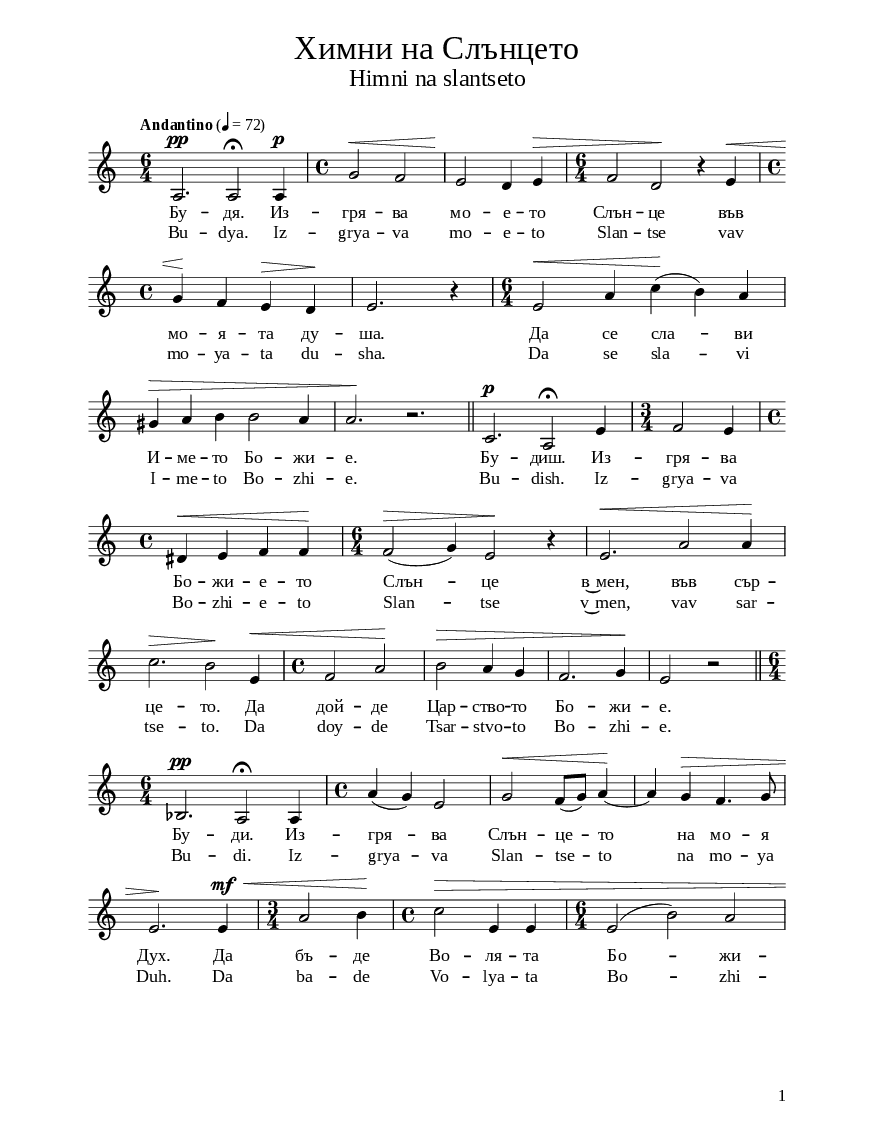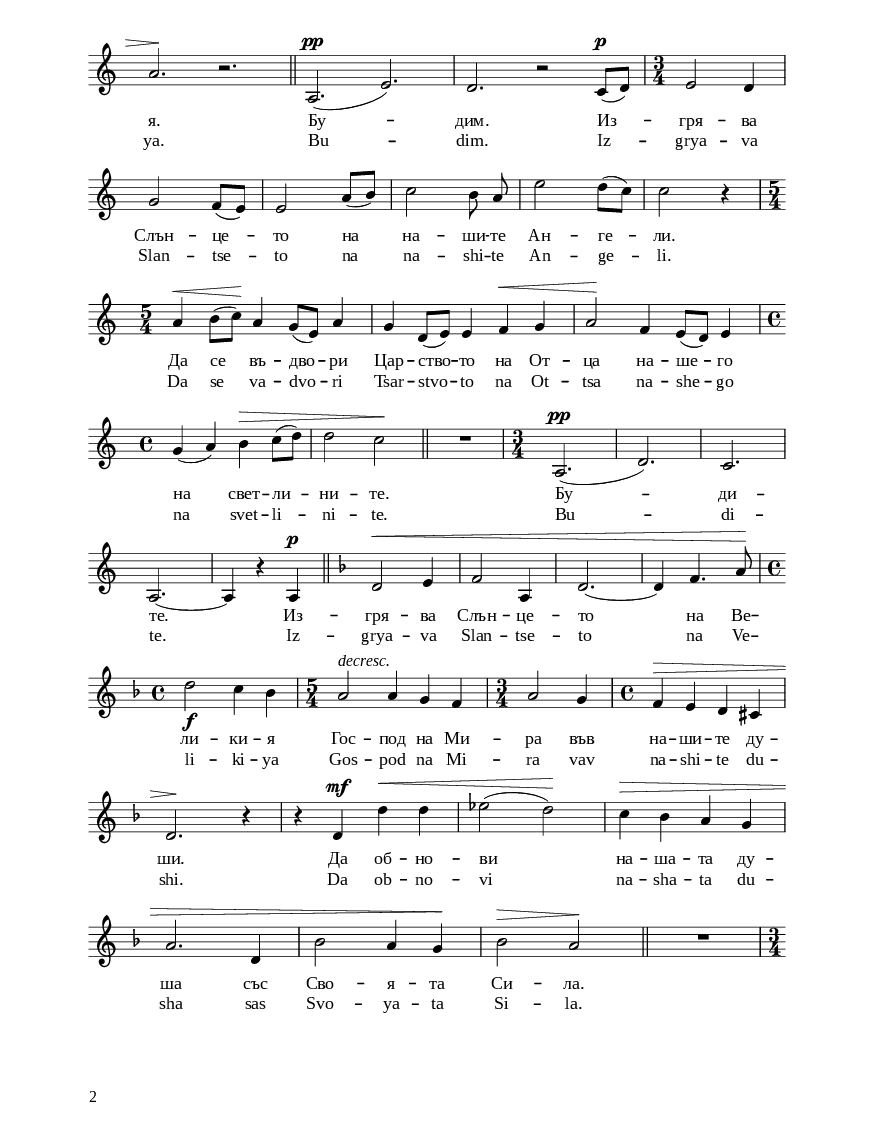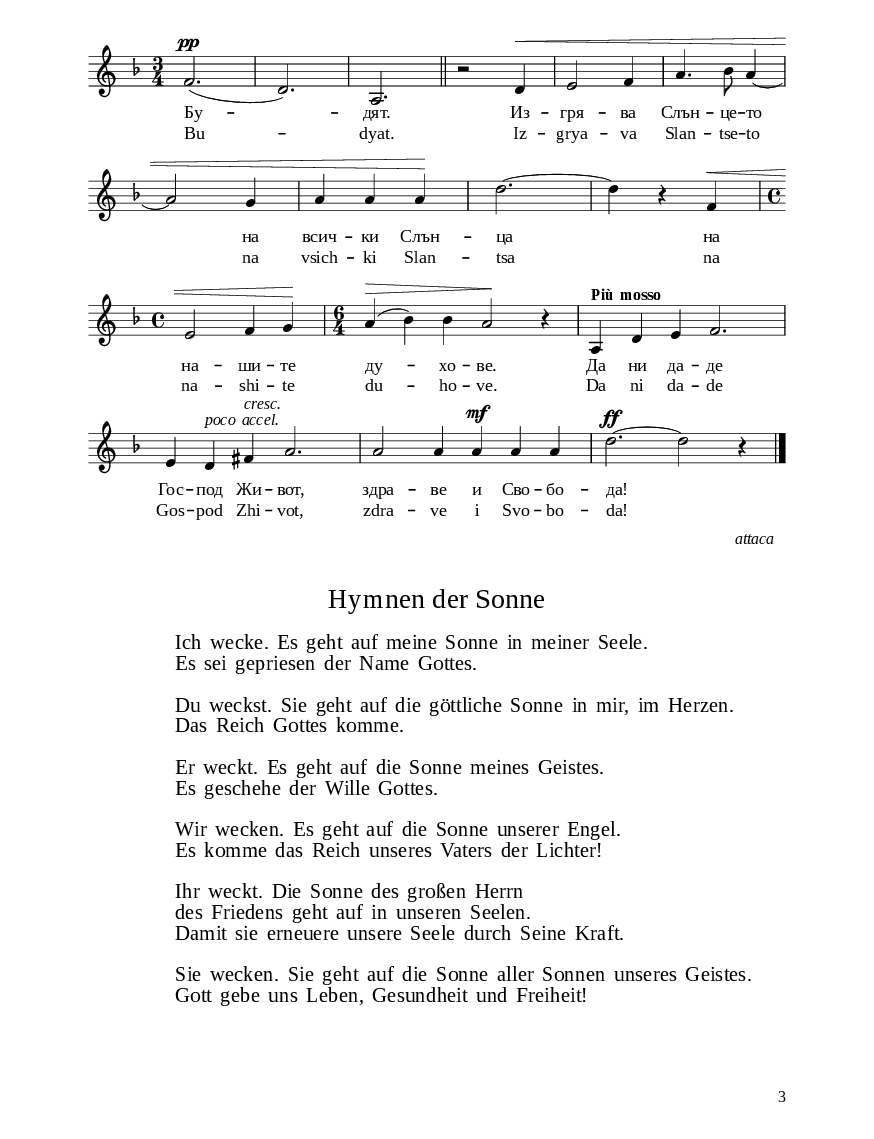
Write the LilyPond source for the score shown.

\version "2.24.1"

% include paper part and global functions
\include "include/globals.ily"

\bookpart {
  \label #'ref202
  \tocItem \markup "Химни на Слънцето – Himni na slantseto "
  \include "include/bookpart-paper.ily"
  \score {
    \include "include/score-layout.ily"

    \new Voice \relative c' {
     \clef treble
      \key a \minor
      \time 6/4
      \tempoFunc "Andantino" 4 "72"
      \autoBeamOff
    a2.^\pp  a2 ^\fermata  a4^\p | % 2
  \time 4/4  | % 2
   g'2^\<  f2 | % 3
   e2 \!  d4  e4^\> | % 4
  \time 6/4  | % 4
   f2  d2 \! r4  
   \override Hairpin.to-barline = ##f
   \override Hairpin.after-line-breaking = ##t 
   e4^\< \break | % 5
   
  \time 4/4  | % 5
   g4 \! f4  e4^\>  d4  \! | % 6
   e2. r4 | % 7
  \time 6/4  | % 7
   e2^\<  a4  c4 ( \!  b4 )
   a4 \break | % 8
   gis4^\>  a4  b4  b2  a4
  | % 9
   a2. \! r2. \bar "||"
   c,2.^\p  a2 ^\fermata  e'4 | % 11
  \time 3/4  | % 11
   f2  e4 \break | % 12
    \time 4/4  | % 12
   dis4^\<  e4  f4  f4 \! | % 13
  \time 6/4  | % 13
   f2 (^\>  g4 )  e2 \! r4 | % 14
   e2.^\<  a2  a4 \! \break | % 15
   c2.^\>  b2 \! e,4^\< | % 16
  \time 4/4  | % 16
   f2  a2  \! | % 17
   b2^\>  a4  g4 | % 18
   f2.  g4  \! | % 19
   e2 r2 \bar "||"
  \break | 
  \time 6/4  | 
   bes2.^\pp  a2 ^\fermata  a4 | % 21
  \time 4/4  | % 21
   a'4 (  g4 )  e2 | % 22
   g2^\<  f8 ( [  g8 ) ]  a4 ~ \! | % 23
   a4  g4^\>  f4.  g8 \break | % 24
   e2.  \! e4 \mf ^\< | % 25
  \time 3/4  | % 25
   a2  b4 \! | % 26
  \time 4/4  | % 26
   c2^\>  e,4  e4 | % 27
  \time 6/4  | % 27
   e2 (  b'2 )  a2 \break | % 28
   a2. \! r2. \bar "||"
   a,2. (^\pp  e'2. ) |
   d2. r2  c8 ( [^\p  d8 ) ] | % 31
  \time 3/4  | % 31
   e2  d4  | % 32
     \break g2  f8 ( [  e8 ) ] | % 33
   e2  a8 ( [  b8 ) ] | % 34
   c2  b8  a8 | % 35
   e'2  d8 ( [  c8 ) ] | % 36
   c2 r4 \break | % 37
  \time 5/4  | % 37
   a4^\<  b8 ( [  c8 ) ] \!  a4
   g8 ( [  e8 ) ]  a4 | % 38
   g4  d8 ( [  e8 ) ]  e4  f4
  ^\<  g4 | % 39
   a2  \! f4  e8 ( [  d8 ) ] 
  e4 \break | 
  \time 4/4  |
   g4 (  a4 )  b4^\>  c8 ( [
   d8 ) ] | % 41
   d2  c2 \! \bar "||"
  R1 | % 43
  \time 3/4  | % 43
   a,2.^\pp ( | % 44
   d2. ) | % 45
   c2. \break | % 46
    a2. ~ | % 47
   a4 r4  a4^\p \bar "||"
  \key d \minor | % 48
   d2^\<  e4 | % 49
   f2  a,4 |
   d2. ~ | % 51
   d4  f4.  a8 \! \break | % 52
  \time 4/4  | % 52
   d2  \f  c4  bes4 | % 53
  \time 5/4  | % 53
   a2 ^\markup \italic "decresc."  a4  g4  f4 | % 54
  \time 3/4  | % 54
   a2  g4 | % 55
  \time 4/4  | % 55
   f4^\>  e4  d4  cis4 \break | % 56
   d2.  \! r4 | % 57
  r4  d4 ^\mf  d'4 ^\<  d4 | % 58
   es2 (  d2 ) \! | % 59
   c4  ^\>  bes4  a4  g4
  \break | 
   a2.  d,4 | % 61
   bes'2  a4  g4 \! | % 62
   bes2 ^\>  a2 ^\! \bar "||"
  R1 \break | % 64
  
   \time 3/4  | % 64
   f2.^\pp ( | % 65
   d2. ) | % 66
   a2. \bar "||"
  r2  d4 ^\< | % 68
   e2  f4 | % 69
   a4.  bes8  a4 ~  | \break 
 
   a2  g4 | % 71
   a4  a4  a4 \! | % 72
   d2. ~  | % 73
   d4 r4  f,4 ^\< \break | % 74
  \time 4/4  | % 74
   e2  f4  g4  \! | % 75
  \time 6/4  | % 75
   a4 ( ^\>  bes4 )  bes4  a2  \!
  r4 | % 76
   a,4 ^\markup{ \bold {Più mosso} }  d4  e4
   f2. \break | % 77
   e4  d4 ^\markup{ \italic {poco accel.} } 
  fis4 ^\markup \italic "cresc."  a2. | % 78
   a2  a4  a4 ^\mf  a4  a4 | % 79
   d2. ~ ^\ff  d2 r4 \bar "|."
  }

  \addlyrics { Бу -- дя. Из -- гря -- ва мо -- е --
  то Слън -- це във мо -- я -- та ду
  -- ша. Да се сла  -- ви И -- ме --
  то Бо -- жи -- е. Бу -- диш. Из --
  гря -- ва Бо -- жи -- е -- то Слън 
  -- це в~мен, във сър -- це --
  то. Да дой -- де Цар -- ство -- то
  Бо -- жи -- е. Бу -- ди. Из -- гря
  -- ва Слън -- це -- то  на
  мо -- я Дух. Да бъ -- де Во -- ля --
  та Бо -- жи -- я. Бу -- дим.
  Из  -- гря -- ва Слън -- це --
  то на на -- ши -- те Ан -- ге
  -- ли. Да се  въ -- дво --
  ри Цар -- ство -- то на От --
  ца на -- ше -- го на  свет --
  ли -- ни -- те. Бу -- ди -- те.
   Из -- гря -- ва Слън -- це -- то
   на Ве -- ли -- ки -- я Гос --
  под на Ми -- ра във на -- ши -- те
  ду -- ши. Да об -- но -- ви  на --
  ша -- та ду -- ша със Сво -- я --
  та Си -- ла. Бу -- дят. Из --
  гря -- ва Слън -- це -- то  на
  всич -- ки Слън -- ца  на на --
  ши -- те ду -- хо -- ве. Да ни
  да -- де Гос -- под Жи -- вот, здра
  -- вe и Сво -- бо -- да!  Вяр --
  вам във Те -- бе, Гос -- по
  -- ди, Кой -- то си ми го -- во
  -- рил в‿ми -- на -- ло -- то.
  Вяр -- вам в‿Те -- бе, Гос -- по
  -- ди, Кой -- то ми го -- во --
  риш се -- га. }
    \addlyrics { Bu -- dya. Iz -- grya -- va mo -- e --
  to Slan -- tse vav mo -- ya -- ta du
  -- sha. Da se sla  -- vi I -- me --
  to Bo -- zhi -- e. Bu -- dish. Iz --
  grya -- va Bo -- zhi -- e -- to Slan 
  -- tse v~men, vav sar -- tse --
  to. Da doy -- de Tsar -- stvo -- to
  Bo -- zhi -- e. Bu -- di. Iz -- grya
  -- va Slan -- tse -- to  na
  mo -- ya Duh. Da ba -- de Vo -- lya --
  ta Bo -- zhi -- ya. Bu -- dim.
  Iz  -- grya -- va Slan -- tse --
  to na na -- shi -- te An -- ge
  -- li. Da se  va -- dvo --
  ri Tsar -- stvo -- to na Ot --
  tsa na -- she -- go na  svet --
  li -- ni -- te. Bu -- di -- te.
   Iz -- grya -- va Slan -- tse -- to
   na Ve -- li -- ki -- ya Gos --
  pod na Mi -- ra vav na -- shi -- te
  du -- shi. Da ob -- no -- vi  na --
  sha -- ta du -- sha sas Svo -- ya --
  ta Si -- la. Bu -- dyat. Iz --
  grya -- va Slan -- tse -- to  na
  vsich -- ki Slan -- tsa  na na --
  shi -- te du -- ho -- ve. Da ni
  da -- de Gos -- pod Zhi -- vot, zdra
  -- ve i Svo -- bo -- da!  }

    \header {
      title = \titleFunc "Химни на Слънцето" "Himni na slantseto"
    }

    \midi{}

  } % score

  \markup \raise #2.8 \override #'(baseline-skip . 2) {
    \column {
      \fill-line \italic { "" "" \concat {"attaca" "   " }}
    }
  }
  
  \markup \empty-one

  % include foreign translation(s) of the song
  \version "2.24.2"

\markup \fill-line { \fontsize #deTitleFontSize "Hymnen der Sonne" }
\markup \null
\markup \null
\markup \fontsize #deCoupletFontSize {
  \hspace #7
  \override #`(baseline-skip . ,deCoupletBaselineSkip)

  \column {

   \line { " "Ich wecke. Es geht auf meine Sonne in meiner Seele.}

   \line { " "Es sei gepriesen der Name Gottes.}
   \line { " "}

   \line { " "Du weckst. Sie geht auf die göttliche Sonne in mir, im Herzen.}

   \line { " "Das Reich Gottes komme.}
  \line { " "}
   \line { " "Er weckt. Es geht auf die Sonne meines Geistes.}

   \line { " "Es geschehe der Wille Gottes.}
  \line { " "}
   \line { " "Wir wecken. Es geht auf die Sonne unserer Engel.}

   \line { " "Es komme das Reich unseres Vaters der Lichter!}
  \line { " "}
   \line { " "Ihr weckt. Die Sonne des großen Herrn  }
  \line { " "  des Friedens geht auf in unseren Seelen.}
   \line { " "Damit sie erneuere unsere Seele durch Seine Kraft.}
  \line { " "}

   \line { " "Sie wecken. Sie geht auf die Sonne aller Sonnen unseres Geistes.}

   \line { " "Gott gebe uns Leben, Gesundheit und Freiheit!}

  }
}


} % bookpart

% Più mosso
%
